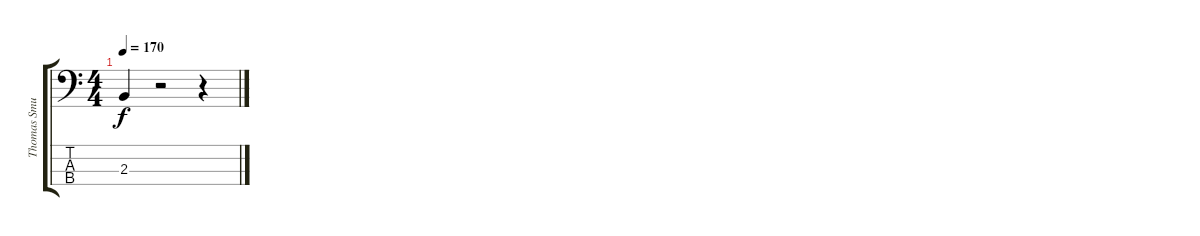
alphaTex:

\track ("Thomas Smuszynski" "Thomas Smu") {instrument electricbasspick}
\staff {score tabs}
\tuning (G2 D2 A1 E1) {hide}
\ts (4 4)
\tempo 170
\clef f4
\ks c
2.3.4{dy f} r.2 r.4
